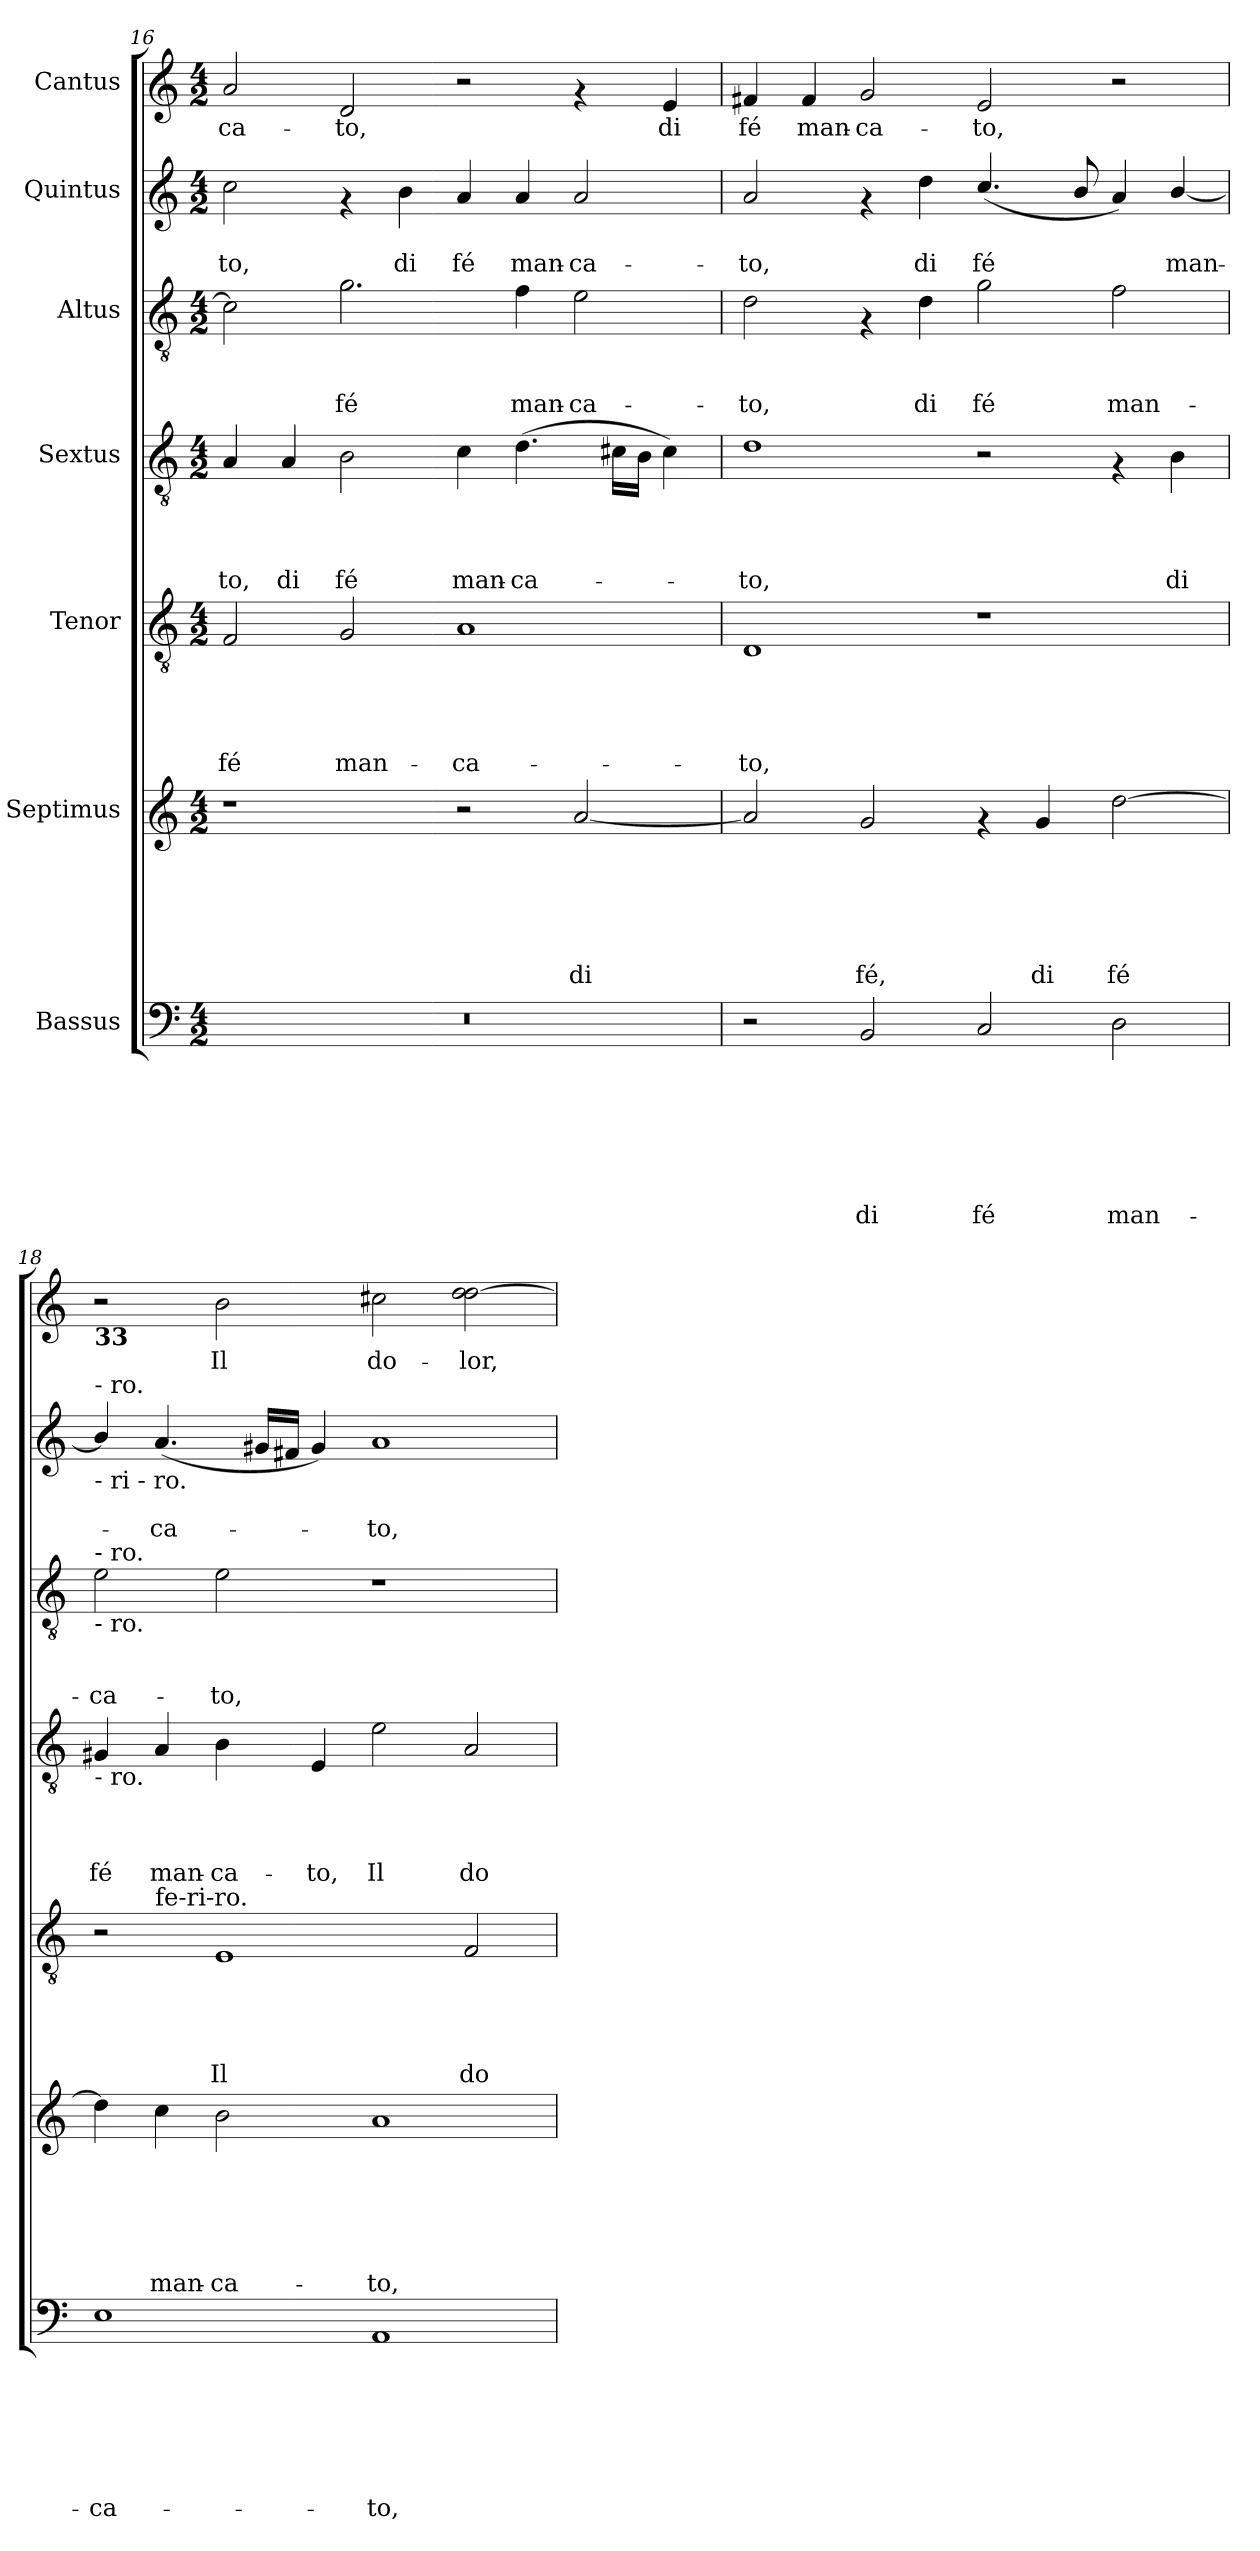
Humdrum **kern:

**kern	**text	**text	**text	**text	**text	**text	**text	**kern	**text	**text	**text	**text	**text	**text	**kern	**text	**text	**text	**text	**text	**kern	**text	**text	**text	**text	**kern	**text	**text	**text	**kern	**text	**text	**kern	**text
*part7	*part7	*part7	*part7	*part7	*part7	*part7	*part7	*part6	*part6	*part6	*part6	*part6	*part6	*part6	*part5	*part5	*part5	*part5	*part5	*part5	*part4	*part4	*part4	*part4	*part4	*part3	*part3	*part3	*part3	*part2	*part2	*part2	*part1	*part1
*staff7	*staff7	*staff7	*staff7	*staff7	*staff7	*staff7	*staff7	*staff6	*staff6	*staff6	*staff6	*staff6	*staff6	*staff6	*staff5	*staff5	*staff5	*staff5	*staff5	*staff5	*staff4	*staff4	*staff4	*staff4	*staff4	*staff3	*staff3	*staff3	*staff3	*staff2	*staff2	*staff2	*staff1	*staff1
*I"Bassus	*	*	*	*	*	*	*	*I"Septimus	*	*	*	*	*	*	*I"Tenor	*	*	*	*	*	*I"Sextus	*	*	*	*	*I"Altus	*	*	*	*I"Quintus	*	*	*I"Cantus	*
*clefF4	*	*	*	*	*	*	*	*clefG2	*	*	*	*	*	*	*clefGv2	*	*	*	*	*	*clefGv2	*	*	*	*	*clefGv2	*	*	*	*clefG2	*	*	*clefG2	*
*k[]	*	*	*	*	*	*	*	*k[]	*	*	*	*	*	*	*k[]	*	*	*	*	*	*k[]	*	*	*	*	*k[]	*	*	*	*k[]	*	*	*k[]	*
*C:	*	*	*	*	*	*	*	*C:	*	*	*	*	*	*	*C:	*	*	*	*	*	*C:	*	*	*	*	*C:	*	*	*	*C:	*	*	*C:	*
*M4/2	*	*	*	*	*	*	*	*M4/2	*	*	*	*	*	*	*M4/2	*	*	*	*	*	*M4/2	*	*	*	*	*M4/2	*	*	*	*M4/2	*	*	*M4/2	*
=16	=16	=16	=16	=16	=16	=16	=16	=16	=16	=16	=16	=16	=16	=16	=16	=16	=16	=16	=16	=16	=16	=16	=16	=16	=16	=16	=16	=16	=16	=16	=16	=16	=16	=16
!	!	!	!	!	!	!	!	!	!	!	!	!	!	!	!	!	!	!	!	!LO:LY:b	!	!	!	!	!LO:LY:b	!	!	!	!	!	!	!LO:LY:b	!	!LO:LY:b
0r	.	.	.	.	.	.	.	1r	.	.	.	.	.	.	2F/	.	.	.	.	fé	4A/	.	.	.	-to,	2c\]	.	.	.	2cc\	.	-to,	2a/	-ca-
!	!	!	!	!	!	!	!	!	!	!	!	!	!	!	!	!	!	!	!	!	!	!	!	!	!LO:LY:b	!	!	!	!	!	!	!	!	!
.	.	.	.	.	.	.	.	.	.	.	.	.	.	.	.	.	.	.	.	.	4A/	.	.	.	di	.	.	.	.	.	.	.	.	.
!	!	!	!	!	!	!	!	!	!	!	!	!	!	!	!	!	!	!	!	!LO:LY:b	!	!	!	!	!LO:LY:b	!	!	!	!LO:LY:b	!	!	!	!	!LO:LY:b
.	.	.	.	.	.	.	.	.	.	.	.	.	.	.	2G/	.	.	.	.	man-	2B\	.	.	.	fé	2.g\	.	.	fé	4rf	.	.	2d/	-to,
!	!	!	!	!	!	!	!	!	!	!	!	!	!	!	!	!	!	!	!	!	!	!	!	!	!	!	!	!	!	!	!	!LO:LY:b	!	!
.	.	.	.	.	.	.	.	.	.	.	.	.	.	.	.	.	.	.	.	.	.	.	.	.	.	.	.	.	.	4b\	.	di	.	.
!	!	!	!	!	!	!	!	!	!	!	!	!	!	!	!	!	!	!	!	!LO:LY:b	!	!	!	!	!LO:LY:b	!	!	!	!	!	!	!LO:LY:b	!	!
.	.	.	.	.	.	.	.	2r	.	.	.	.	.	.	1A	.	.	.	.	-ca-	4c\	.	.	.	man-	.	.	.	.	4a/	.	fé	2r	.
!	!	!	!	!	!	!	!	!	!	!	!	!	!	!	!	!	!	!	!	!	!	!	!	!	!LO:LY:b	!	!	!	!LO:LY:b	!	!	!LO:LY:b	!	!
.	.	.	.	.	.	.	.	.	.	.	.	.	.	.	.	.	.	.	.	.	(>4.d\	.	.	.	-ca-	4f\	.	.	man-	4a/	.	man-	.	.
!	!	!	!	!	!	!	!	!	!	!	!	!	!	!LO:LY:b	!	!	!	!	!	!	!	!	!	!	!	!	!	!	!LO:LY:b	!	!	!LO:LY:b	!	!
.	.	.	.	.	.	.	.	[<2a/	.	.	.	.	.	di	.	.	.	.	.	.	.	.	.	.	.	2e\	.	.	-ca-	2a/	.	-ca-	4rf	.
.	.	.	.	.	.	.	.	.	.	.	.	.	.	.	.	.	.	.	.	.	16c#X\LL	.	.	.	.	.	.	.	.	.	.	.	.	.
.	.	.	.	.	.	.	.	.	.	.	.	.	.	.	.	.	.	.	.	.	16B\JJ	.	.	.	.	.	.	.	.	.	.	.	.	.
!	!	!	!	!	!	!	!	!	!	!	!	!	!	!	!	!	!	!	!	!	!	!	!	!	!	!	!	!	!	!	!	!	!	!LO:LY:b
.	.	.	.	.	.	.	.	.	.	.	.	.	.	.	.	.	.	.	.	.	4c#\)	.	.	.	.	.	.	.	.	.	.	.	4e/	di
=17	=17	=17	=17	=17	=17	=17	=17	=17	=17	=17	=17	=17	=17	=17	=17	=17	=17	=17	=17	=17	=17	=17	=17	=17	=17	=17	=17	=17	=17	=17	=17	=17	=17	=17
!	!	!	!	!	!	!	!	!	!	!	!	!	!	!	!	!	!	!	!	!LO:LY:b	!	!	!	!	!LO:LY:b	!	!	!	!LO:LY:b	!	!	!LO:LY:b	!	!LO:LY:b
2r	.	.	.	.	.	.	.	2a/]	.	.	.	.	.	.	1D	.	.	.	.	-to,	1d	.	.	.	-to,	2d\	.	.	-to,	2a/	.	-to,	4f#X/	fé
!	!	!	!	!	!	!	!	!	!	!	!	!	!	!	!	!	!	!	!	!	!	!	!	!	!	!	!	!	!	!	!	!	!	!LO:LY:b
.	.	.	.	.	.	.	.	.	.	.	.	.	.	.	.	.	.	.	.	.	.	.	.	.	.	.	.	.	.	.	.	.	4f#/	man-
!	!	!	!	!	!	!	!LO:LY:b	!	!	!	!	!	!	!LO:LY:b	!	!	!	!	!	!	!	!	!	!	!	!	!	!	!	!	!	!	!	!LO:LY:b
2BB/	.	.	.	.	.	.	di	2g/	.	.	.	.	.	fé,	.	.	.	.	.	.	.	.	.	.	.	4rF	.	.	.	4rf	.	.	2g/	-ca-
!	!	!	!	!	!	!	!	!	!	!	!	!	!	!	!	!	!	!	!	!	!	!	!	!	!	!	!	!	!LO:LY:b	!	!	!LO:LY:b	!	!
.	.	.	.	.	.	.	.	.	.	.	.	.	.	.	.	.	.	.	.	.	.	.	.	.	.	4d\	.	.	di	4dd\	.	di	.	.
!	!	!	!	!	!	!	!LO:LY:b	!	!	!	!	!	!	!	!	!	!	!	!	!	!	!	!	!	!	!	!	!	!LO:LY:b	!	!	!LO:LY:b	!	!LO:LY:b
2C/	.	.	.	.	.	.	fé	4rf	.	.	.	.	.	.	1r	.	.	.	.	.	2r	.	.	.	.	2g\	.	.	fé	(<4.cc/	.	fé	2e/	-to,
!	!	!	!	!	!	!	!	!	!	!	!	!	!	!LO:LY:b	!	!	!	!	!	!	!	!	!	!	!	!	!	!	!	!	!	!	!	!
.	.	.	.	.	.	.	.	4g/	.	.	.	.	.	di	.	.	.	.	.	.	.	.	.	.	.	.	.	.	.	.	.	.	.	.
.	.	.	.	.	.	.	.	.	.	.	.	.	.	.	.	.	.	.	.	.	.	.	.	.	.	.	.	.	.	8b/	.	.	.	.
!	!	!	!	!	!	!	!LO:LY:b	!	!	!	!	!	!	!LO:LY:b	!	!	!	!	!	!	!	!	!	!	!	!	!	!	!LO:LY:b	!	!	!	!	!
2D\	.	.	.	.	.	.	man-	[<2dd\	.	.	.	.	.	fé	.	.	.	.	.	.	4rF	.	.	.	.	2f\	.	.	man-	4a/)	.	.	2r	.
!	!	!	!	!	!	!	!	!	!	!	!	!	!	!	!	!	!	!	!	!	!	!	!	!	!LO:LY:b	!	!	!	!	!	!	!LO:LY:b	!	!
.	.	.	.	.	.	.	.	.	.	.	.	.	.	.	.	.	.	.	.	.	4B\	.	.	.	di	.	.	.	.	[<4b/	.	man-	.	.
!!LO:PB:g=z
=18	=18	=18	=18	=18	=18	=18	=18	=18	=18	=18	=18	=18	=18	=18	=18	=18	=18	=18	=18	=18	=18	=18	=18	=18	=18	=18	=18	=18	=18	=18	=18	=18	=18	=18
!	!	!	!	!	!	!	!	!	!	!	!	!	!	!	!	!	!	!	!	!	!	!	!	!	!	!	!	!	!	!	!	!	!LO:TX:b:B:t=33	!
!	!	!	!	!	!	!	!	!	!	!	!	!	!	!	!	!	!	!	!	!	!	!	!	!	!	!	!	!	!	!LO:TX:a:t=-   ro.	!	!	!	!
!	!	!	!	!	!	!	!	!	!	!	!	!	!	!	!	!	!	!	!	!	!	!	!	!	!	!	!	!	!	!LO:TX:b:t=-   ri   -   ro.	!	!	!	!
!	!	!	!	!	!	!	!	!	!	!	!	!	!	!	!	!	!	!	!	!	!	!	!	!	!	!LO:TX:a:t=-   ro.	!	!	!	!	!	!	!	!
!	!	!	!	!	!	!	!	!	!	!	!	!	!	!	!	!	!	!	!	!	!	!	!	!	!	!LO:TX:b:t=-   ro.	!	!	!	!	!	!	!	!
!	!	!	!	!	!	!	!	!	!	!	!	!	!	!	!	!	!	!	!	!	!LO:TX:b:t=-   ro.	!	!	!	!	!	!	!	!	!	!	!	!	!
!	!	!	!	!	!	!	!	!	!	!	!	!	!	!	!LO:TX:b:t=-   ro.	!	!	!	!	!	!	!	!	!	!	!	!	!	!	!	!	!	!	!
!	!	!	!	!	!	!	!LO:LY:b	!	!	!	!	!	!	!	!	!	!	!	!	!	!	!	!	!	!LO:LY:b	!	!	!	!LO:LY:b	!	!	!	!	!
*	*	*	*	*	*	*	*	*	*	*	*	*	*	*	*^	*	*	*	*	*	*	*	*	*	*	*	*	*	*	*	*	*	*	*
1E	.	.	.	.	.	.	-ca-	4dd\]	.	.	.	.	.	.	2r	4ryy	.	.	.	.	.	4G#X/	.	.	.	fé	2e\	.	.	-ca-	4b/]	.	.	2r	.
!	!	!	!	!	!	!	!	!	!	!	!	!	!	!	!	!LO:TX:a:t=fe-ri-ro.	!	!	!	!	!	!	!	!	!	!	!	!	!	!	!	!	!	!	!
!	!	!	!	!	!	!	!	!	!	!	!	!	!	!LO:LY:b	!	!	!	!	!	!	!	!	!	!	!	!LO:LY:b	!	!	!	!	!	!	!LO:LY:b	!	!
.	.	.	.	.	.	.	.	4cc\	.	.	.	.	.	man-	.	1..ryy	.	.	.	.	.	4A/	.	.	.	man-	.	.	.	.	(<4.a/	.	-ca-	.	.
!	!	!	!	!	!	!	!	!	!	!	!	!	!	!LO:LY:b	!	!	!	!	!	!	!LO:LY:b	!	!	!	!	!LO:LY:b	!	!	!	!LO:LY:b	!	!	!	!	!LO:LY:b
.	.	.	.	.	.	.	.	2b\	.	.	.	.	.	-ca-	1E	.	.	.	.	.	Il	4B\	.	.	.	-ca-	2e\	.	.	-to,	.	.	.	2b\	Il
.	.	.	.	.	.	.	.	.	.	.	.	.	.	.	.	.	.	.	.	.	.	.	.	.	.	.	.	.	.	.	16g#X/LL	.	.	.	.
.	.	.	.	.	.	.	.	.	.	.	.	.	.	.	.	.	.	.	.	.	.	.	.	.	.	.	.	.	.	.	16f#X/JJ	.	.	.	.
!	!	!	!	!	!	!	!	!	!	!	!	!	!	!	!	!	!	!	!	!	!	!	!	!	!	!LO:LY:b	!	!	!	!	!	!	!	!	!
.	.	.	.	.	.	.	.	.	.	.	.	.	.	.	.	.	.	.	.	.	.	4E/	.	.	.	-to,	.	.	.	.	4g#/)	.	.	.	.
!	!	!	!	!	!	!	!LO:LY:b	!	!	!	!	!	!	!LO:LY:b	!	!	!	!	!	!	!	!	!	!	!	!LO:LY:b	!	!	!	!	!	!	!LO:LY:b	!	!LO:LY:b
1AA	.	.	.	.	.	.	-to,	1a	.	.	.	.	.	-to,	.	.	.	.	.	.	.	2e\	.	.	.	Il	1r	.	.	.	1a	.	-to,	2cc#X\	do-
!	!	!	!	!	!	!	!	!	!	!	!	!	!	!	!	!	!	!	!	!	!LO:LY:b	!	!	!	!	!LO:LY:b	!	!	!	!	!	!	!	!	!LO:LY:b
.	.	.	.	.	.	.	.	.	.	.	.	.	.	.	2F/	.	.	.	.	.	do-	2A/	.	.	.	do-	.	.	.	.	.	.	.	2dd\ [>2dd\	-lor,
*	*	*	*	*	*	*	*	*	*	*	*	*	*	*	*v	*v	*	*	*	*	*	*	*	*	*	*	*	*	*	*	*	*	*	*	*
=	=	=	=	=	=	=	=	=	=	=	=	=	=	=	=	=	=	=	=	=	=	=	=	=	=	=	=	=	=	=	=	=	=	=
*-	*-	*-	*-	*-	*-	*-	*-	*-	*-	*-	*-	*-	*-	*-	*-	*-	*-	*-	*-	*-	*-	*-	*-	*-	*-	*-	*-	*-	*-	*-	*-	*-	*-	*-
